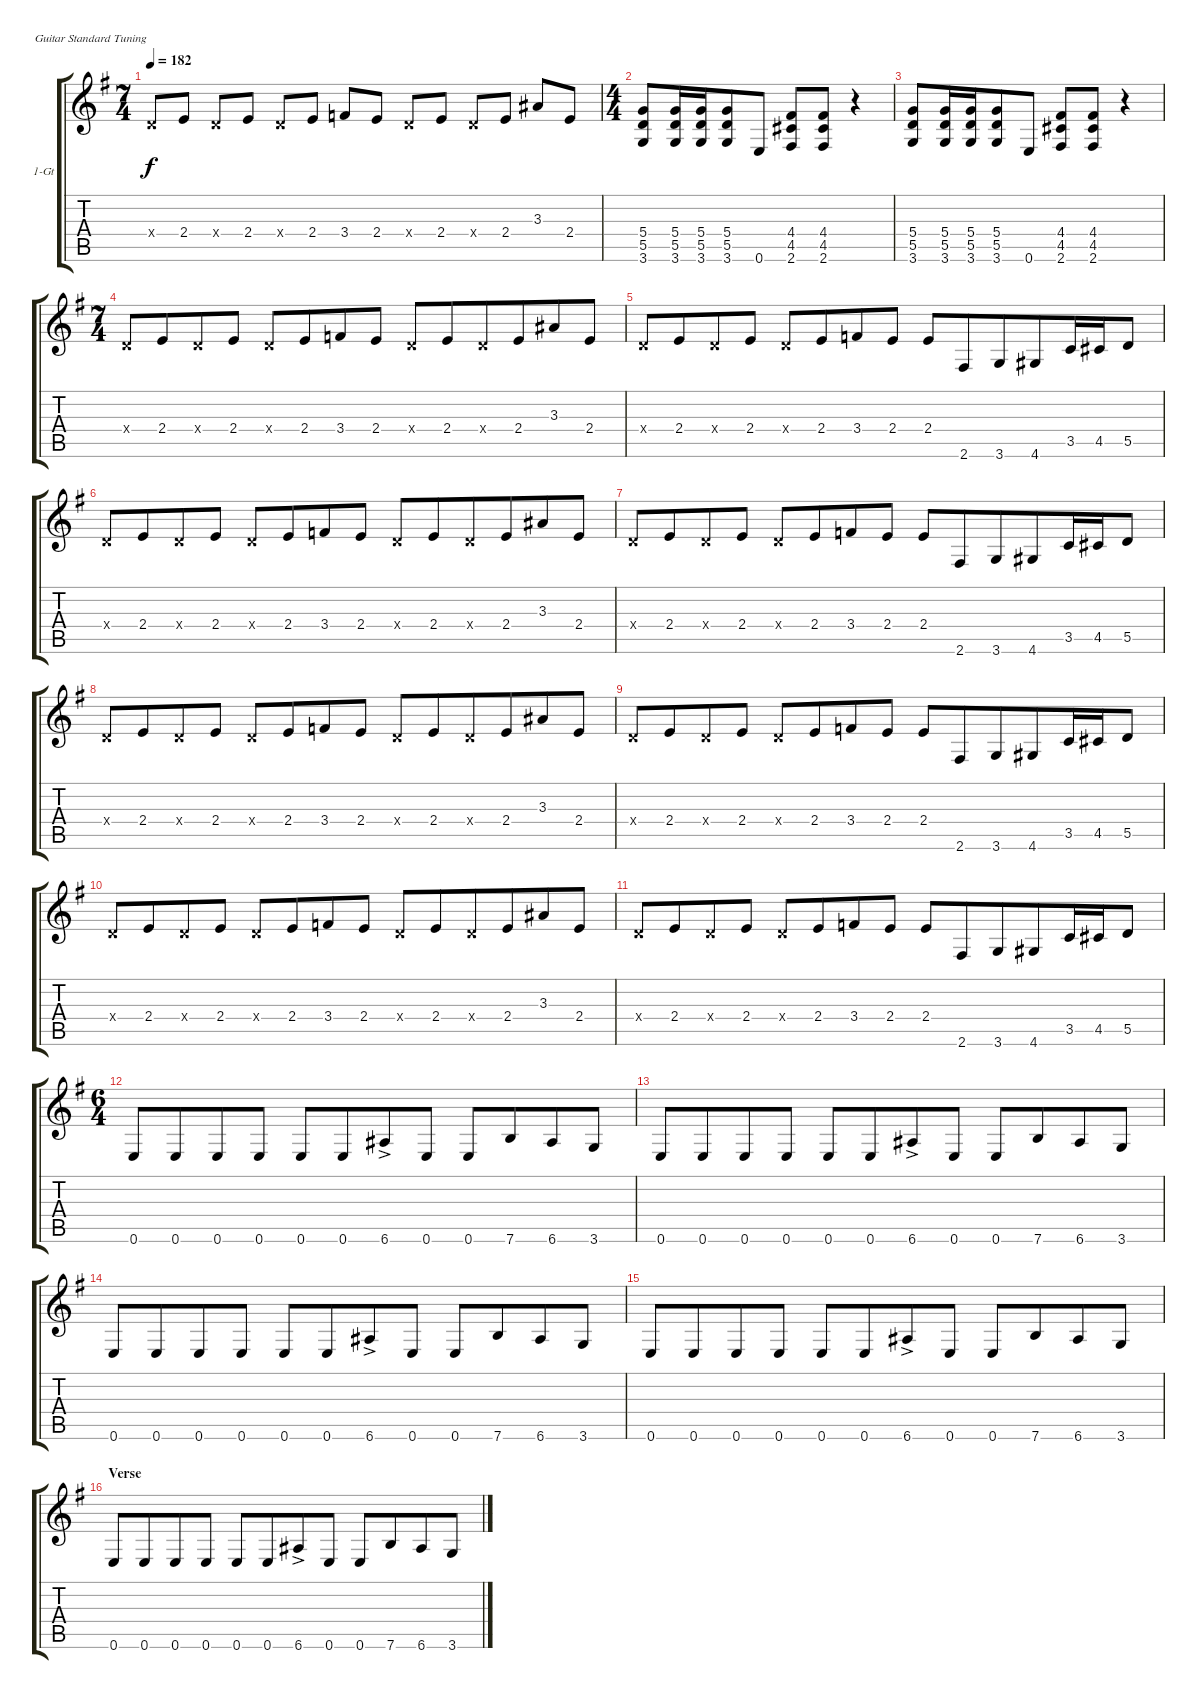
\bracketExtendMode groupsimilarinstruments
\firstSystemTrackNameOrientation horizontal
\otherSystemsTrackNameOrientation horizontal
\track ("1-Gt" "1-Gt") {instrument distortionguitar}
\staff {score tabs}
\tuning (E4 B3 G3 D3 A2 E2)
\ts (7 4)
\tempo 182
\clef g2
\scale
1.05549
\ks g
0.4{x}.8{dy f} 2.4.8 0.4{x}.8 2.4.8 0.4{x}.8 2.4.8 3.4.8 2.4.8 0.4{x}.8 2.4.8 0.4{x}.8 2.4.8 3.3.8 2.4.8 |
\ts (4 4)
\beaming (8 4 4 6)
\scale
0.944515 (5.4 5.5 3.6).8 (5.4 5.5 3.6).16 (5.4 5.5 3.6).16 (5.4 5.5 3.6).8 0.6.8 (4.4 4.5 2.6).8 (4.4 4.5 2.6).8 r.4 |
\scale
1.05549 (5.4 5.5 3.6).8 (5.4 5.5 3.6).16 (5.4 5.5 3.6).16 (5.4 5.5 3.6).8 0.6.8 (4.4 4.5 2.6).8 (4.4 4.5 2.6).8 r.4 |
\ts (7 4)
\beaming (8 4 4 6)
\scale
0.944515 0.4{x}.8 2.4.8 0.4{x}.8 2.4.8 0.4{x}.8 2.4.8 3.4.8 2.4.8 0.4{x}.8 2.4.8 0.4{x}.8 2.4.8 3.3.8 2.4.8 |
\scale
1.05549 0.4{x}.8 2.4.8 0.4{x}.8 2.4.8 0.4{x}.8 2.4.8 3.4.8 2.4.8 2.4.8 2.6.8 3.6.8 4.6.8 3.5.16 4.5.16 5.5.8 |
\scale
0.944515 0.4{x}.8 2.4.8 0.4{x}.8 2.4.8 0.4{x}.8 2.4.8 3.4.8 2.4.8 0.4{x}.8 2.4.8 0.4{x}.8 2.4.8 3.3.8 2.4.8 |
\scale
1.05549 0.4{x}.8 2.4.8 0.4{x}.8 2.4.8 0.4{x}.8 2.4.8 3.4.8 2.4.8 2.4.8 2.6.8 3.6.8 4.6.8 3.5.16 4.5.16 5.5.8 |
\scale
0.944515 0.4{x}.8 2.4.8 0.4{x}.8 2.4.8 0.4{x}.8 2.4.8 3.4.8 2.4.8 0.4{x}.8 2.4.8 0.4{x}.8 2.4.8 3.3.8 2.4.8 |
\scale
1.05549 0.4{x}.8 2.4.8 0.4{x}.8 2.4.8 0.4{x}.8 2.4.8 3.4.8 2.4.8 2.4.8 2.6.8 3.6.8 4.6.8 3.5.16 4.5.16 5.5.8 |
\scale
0.944515 0.4{x}.8 2.4.8 0.4{x}.8 2.4.8 0.4{x}.8 2.4.8 3.4.8 2.4.8 0.4{x}.8 2.4.8 0.4{x}.8 2.4.8 3.3.8 2.4.8 |
\scale
1.05549 0.4{x}.8 2.4.8 0.4{x}.8 2.4.8 0.4{x}.8 2.4.8 3.4.8 2.4.8 2.4.8 2.6.8 3.6.8 4.6.8 3.5.16 4.5.16 5.5.8 |
\ts (6 4)
\beaming (8 4 4 6)
\scale
0.944515 0.6.8 0.6.8 0.6.8 0.6.8 0.6.8 0.6.8 6.6{ac}.8 0.6.8 0.6.8 7.6.8 6.6.8 3.6.8 |
\scale
1.05549 0.6.8 0.6.8 0.6.8 0.6.8 0.6.8 0.6.8 6.6{ac}.8 0.6.8 0.6.8 7.6.8 6.6.8 3.6.8 |
\scale
0.944515 0.6.8 0.6.8 0.6.8 0.6.8 0.6.8 0.6.8 6.6{ac}.8 0.6.8 0.6.8 7.6.8 6.6.8 3.6.8 |
\scale
1.05549 0.6.8 0.6.8 0.6.8 0.6.8 0.6.8 0.6.8 6.6{ac}.8 0.6.8 0.6.8 7.6.8 6.6.8 3.6.8 |
\section ("" "Verse")
\scale
0.944515 0.6.8 0.6.8 0.6.8 0.6.8 0.6.8 0.6.8 6.6{ac}.8 0.6.8 0.6.8 7.6.8 6.6.8 3.6.8
